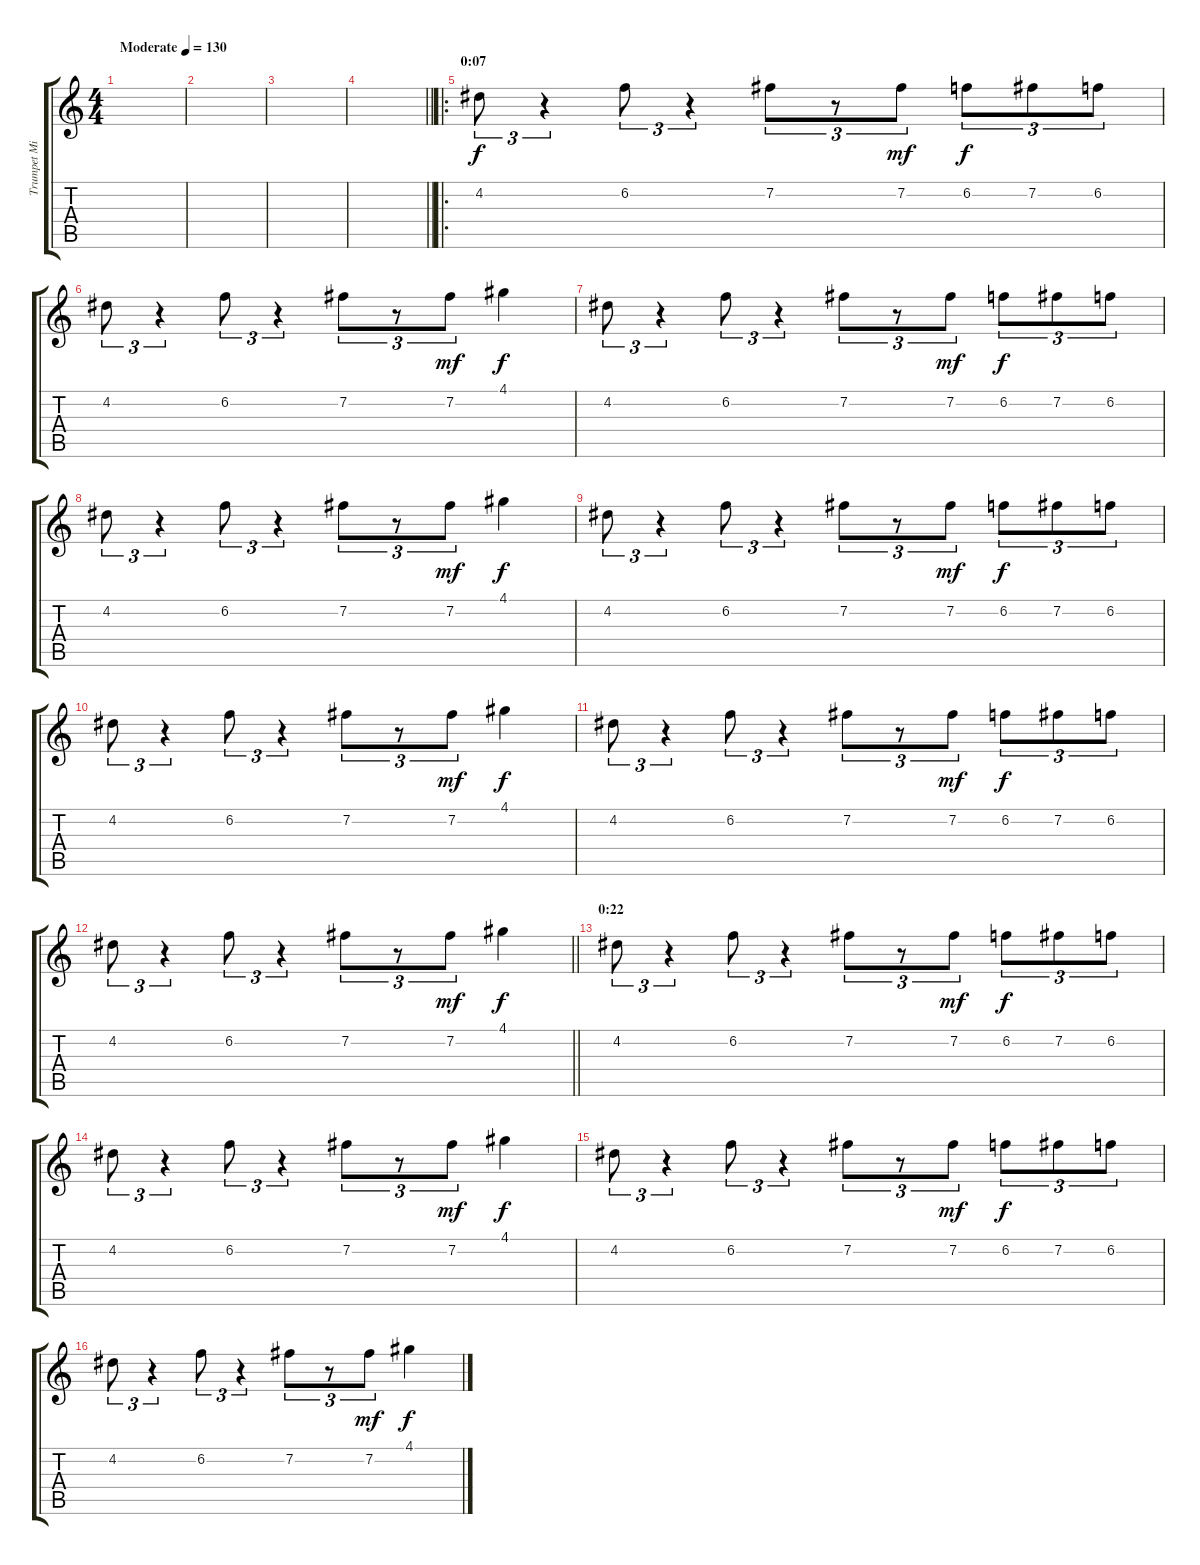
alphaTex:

\track ("Trumpet Middle" "Trumpet Mi") {instrument trumpet}
\staff {score tabs}
\tuning (E5 B4 G4 D4 A3 E3) {hide}
\ts (4 4)
\tempo (130 "Moderate")
\clef g2
\ks c
|
|
|
\barLineRight lightlight
|
\ro
\section ("" "0:07")
4.2.8{tu (3 2)} r.4{tu (3 2)} 6.2.8{tu (3 2)} r.4{tu (3 2)} 7.2.8{tu (3 2)} r.8{tu (3 2)} 7.2.8{tu (3 2) dy mf} 6.2.8{tu (3 2) dy f} 7.2.8{tu (3 2)} 6.2.8{tu (3 2)} |
4.2.8{tu (3 2)} r.4{tu (3 2)} 6.2.8{tu (3 2)} r.4{tu (3 2)} 7.2.8{tu (3 2)} r.8{tu (3 2)} 7.2.8{tu (3 2) dy mf} 4.1.4{dy f} |
4.2.8{tu (3 2)} r.4{tu (3 2)} 6.2.8{tu (3 2)} r.4{tu (3 2)} 7.2.8{tu (3 2)} r.8{tu (3 2)} 7.2.8{tu (3 2) dy mf} 6.2.8{tu (3 2) dy f} 7.2.8{tu (3 2)} 6.2.8{tu (3 2)} |
4.2.8{tu (3 2)} r.4{tu (3 2)} 6.2.8{tu (3 2)} r.4{tu (3 2)} 7.2.8{tu (3 2)} r.8{tu (3 2)} 7.2.8{tu (3 2) dy mf} 4.1.4{dy f} |
4.2.8{tu (3 2)} r.4{tu (3 2)} 6.2.8{tu (3 2)} r.4{tu (3 2)} 7.2.8{tu (3 2)} r.8{tu (3 2)} 7.2.8{tu (3 2) dy mf} 6.2.8{tu (3 2) dy f} 7.2.8{tu (3 2)} 6.2.8{tu (3 2)} |
4.2.8{tu (3 2)} r.4{tu (3 2)} 6.2.8{tu (3 2)} r.4{tu (3 2)} 7.2.8{tu (3 2)} r.8{tu (3 2)} 7.2.8{tu (3 2) dy mf} 4.1.4{dy f} |
4.2.8{tu (3 2)} r.4{tu (3 2)} 6.2.8{tu (3 2)} r.4{tu (3 2)} 7.2.8{tu (3 2)} r.8{tu (3 2)} 7.2.8{tu (3 2) dy mf} 6.2.8{tu (3 2) dy f} 7.2.8{tu (3 2)} 6.2.8{tu (3 2)} |
\barLineRight lightlight
4.2.8{tu (3 2)} r.4{tu (3 2)} 6.2.8{tu (3 2)} r.4{tu (3 2)} 7.2.8{tu (3 2)} r.8{tu (3 2)} 7.2.8{tu (3 2) dy mf} 4.1.4{dy f} |
\section ("" "0:22")
4.2.8{tu (3 2)} r.4{tu (3 2)} 6.2.8{tu (3 2)} r.4{tu (3 2)} 7.2.8{tu (3 2)} r.8{tu (3 2)} 7.2.8{tu (3 2) dy mf} 6.2.8{tu (3 2) dy f} 7.2.8{tu (3 2)} 6.2.8{tu (3 2)} |
4.2.8{tu (3 2)} r.4{tu (3 2)} 6.2.8{tu (3 2)} r.4{tu (3 2)} 7.2.8{tu (3 2)} r.8{tu (3 2)} 7.2.8{tu (3 2) dy mf} 4.1.4{dy f} |
4.2.8{tu (3 2)} r.4{tu (3 2)} 6.2.8{tu (3 2)} r.4{tu (3 2)} 7.2.8{tu (3 2)} r.8{tu (3 2)} 7.2.8{tu (3 2) dy mf} 6.2.8{tu (3 2) dy f} 7.2.8{tu (3 2)} 6.2.8{tu (3 2)} |
4.2.8{tu (3 2)} r.4{tu (3 2)} 6.2.8{tu (3 2)} r.4{tu (3 2)} 7.2.8{tu (3 2)} r.8{tu (3 2)} 7.2.8{tu (3 2) dy mf} 4.1.4{dy f}
